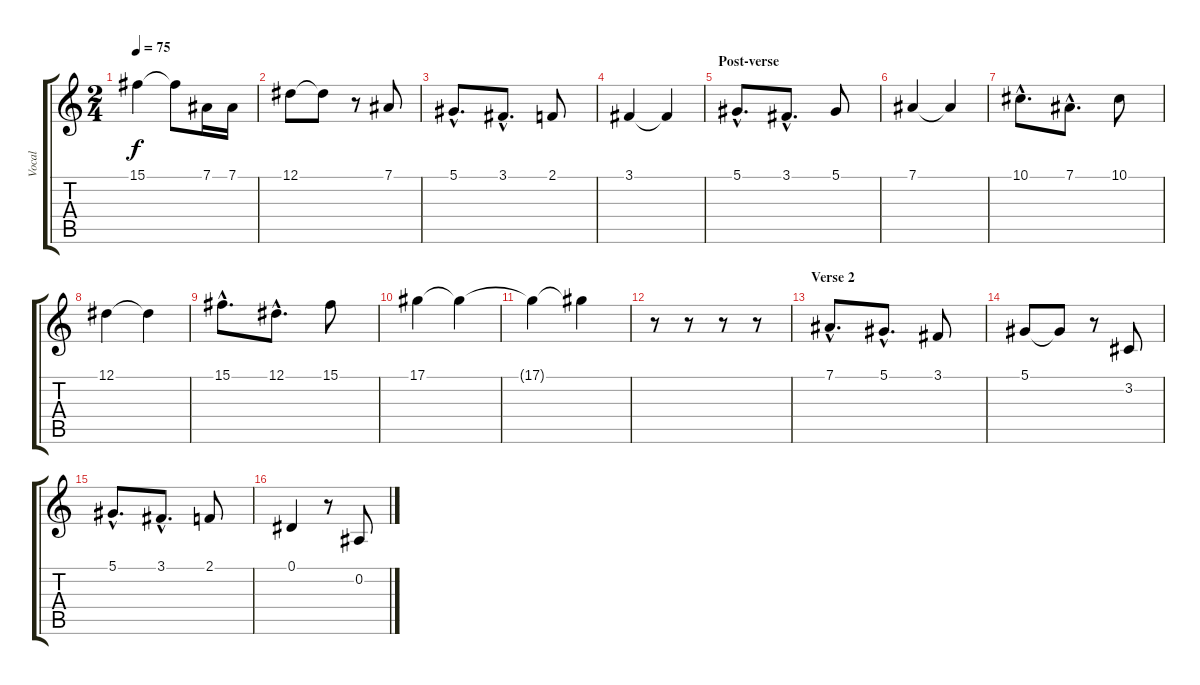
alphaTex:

\track ("Vocal" "Vocal") {instrument violin}
\staff {score tabs}
\tuning (Eb4 Bb3 Gb3 Db3 Ab2 Eb2) {hide}
\ts (2 4)
\tempo 75
\clef g2
\ks c
15.1.4{dy f} 15.1{t}.8 7.1.16 7.1.16 |
12.1.8 12.1{t}.8 r.8 7.1.8 |
5.1{hac}.8{d} 3.1{hac}.8{d} 2.1.8 |
3.1.4 3.1{t}.4 |
\section ("" "Post-verse")
5.1{hac}.8{d} 3.1{hac}.8{d} 5.1.8 |
7.1.4 7.1{t}.4 |
10.1{hac}.8{d} 7.1{hac}.8{d} 10.1.8 |
12.1.4 12.1{t}.4 |
15.1{hac}.8{d} 12.1{hac}.8{d} 15.1.8 |
17.1.4 17.1{t}.4 |
17.1{t}.4 17.1{t}.4 |
r.8 r.8 r.8 r.8 |
\section ("" "Verse 2")
7.1{hac}.8{d} 5.1{hac}.8{d} 3.1.8 |
5.1.8 5.1{t}.8 r.8 3.2.8 |
5.1{hac}.8{d} 3.1{hac}.8{d} 2.1.8 |
0.1.4 r.8 0.2.8
